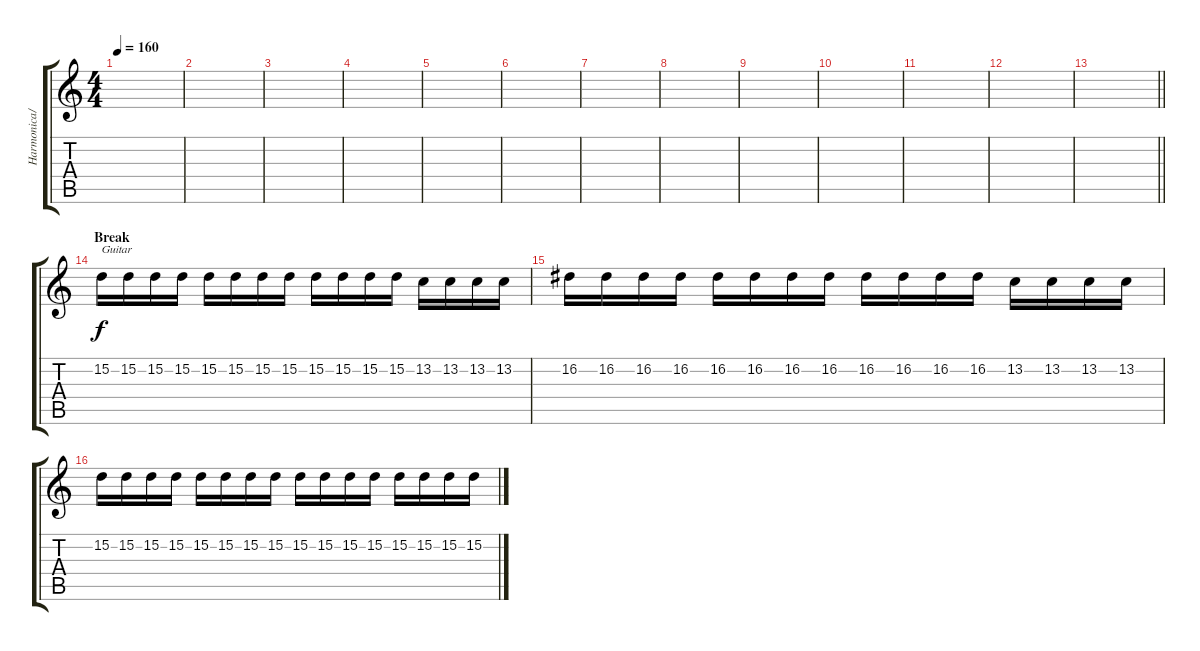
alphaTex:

\track ("Harmonica/Additional Guitar" "Harmonica/") {instrument harmonica}
\staff {score tabs}
\tuning (E4 B3 G3 D3 A2 E2) {hide}
\ts (4 4)
\tempo 160
\clef g2
\ks c
|
|
|
|
|
|
|
|
|
|
|
|
\barLineRight lightlight
|
\section ("" "Break")
15.2.16{txt "Guitar" volume 9 instrument acousticguitarnylon} 15.2.16 15.2.16 15.2.16 15.2.16 15.2.16 15.2.16 15.2.16 15.2.16 15.2.16 15.2.16 15.2.16 13.2.16 13.2.16 13.2.16 13.2.16 |
16.2.16 16.2.16 16.2.16 16.2.16 16.2.16 16.2.16 16.2.16 16.2.16 16.2.16 16.2.16 16.2.16 16.2.16 13.2.16 13.2.16 13.2.16 13.2.16 |
15.2.16 15.2.16 15.2.16 15.2.16 15.2.16 15.2.16 15.2.16 15.2.16 15.2.16 15.2.16 15.2.16 15.2.16 15.2.16 15.2.16 15.2.16 15.2.16
